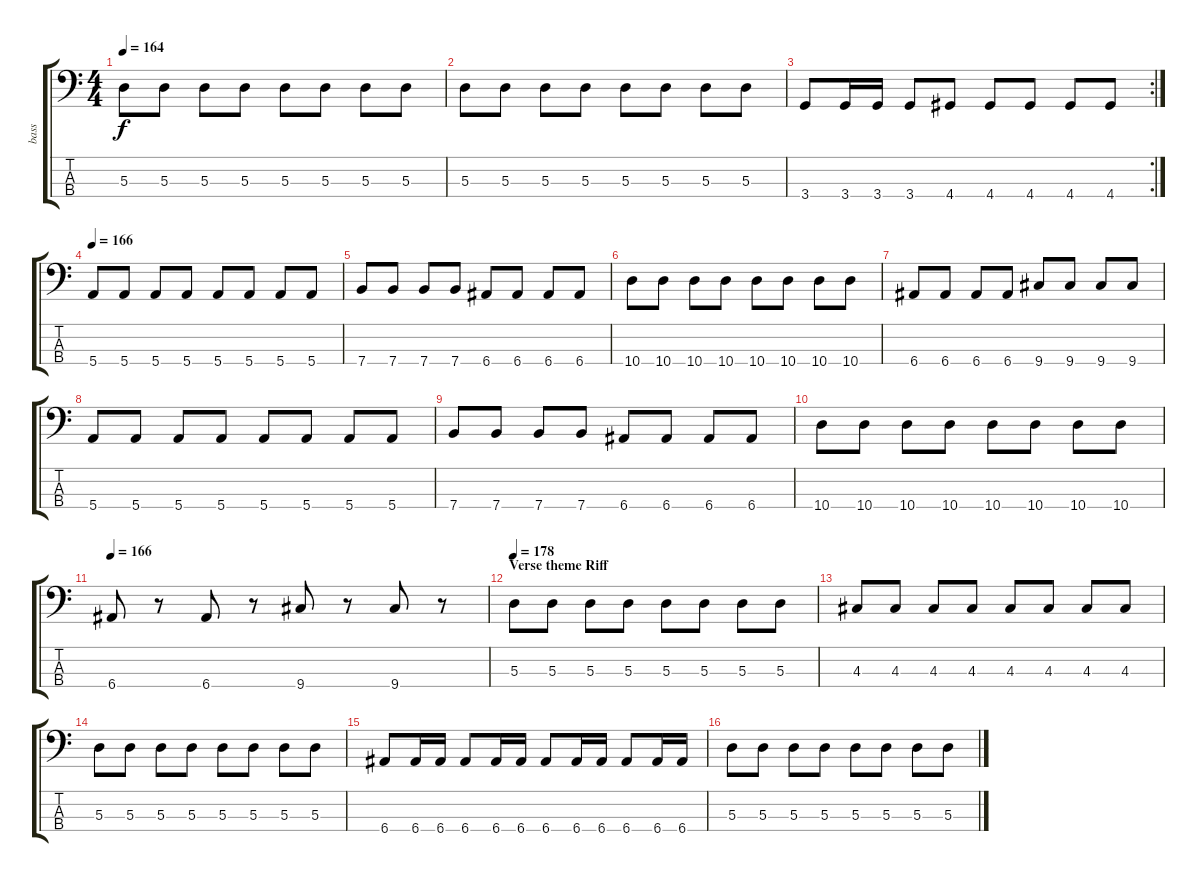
\track ("bass" "bass") {instrument electricbasspick}
\staff {score tabs}
\tuning (G2 D2 A1 E1) {hide}
\ts (4 4)
\tempo 164
\clef f4
\ks c
5.3.8{dy f} 5.3.8 5.3.8 5.3.8 5.3.8 5.3.8 5.3.8 5.3.8 |
5.3.8 5.3.8 5.3.8 5.3.8 5.3.8 5.3.8 5.3.8 5.3.8 |
\rc 2
3.4.8 3.4.16 3.4.16 3.4.8 4.4.8 4.4.8 4.4.8 4.4.8 4.4.8 |
\tempo 166
5.4.8 5.4.8 5.4.8 5.4.8 5.4.8 5.4.8 5.4.8 5.4.8 |
7.4.8 7.4.8 7.4.8 7.4.8 6.4.8 6.4.8 6.4.8 6.4.8 |
10.4.8 10.4.8 10.4.8 10.4.8 10.4.8 10.4.8 10.4.8 10.4.8 |
6.4.8 6.4.8 6.4.8 6.4.8 9.4.8 9.4.8 9.4.8 9.4.8 |
5.4.8 5.4.8 5.4.8 5.4.8 5.4.8 5.4.8 5.4.8 5.4.8 |
7.4.8 7.4.8 7.4.8 7.4.8 6.4.8 6.4.8 6.4.8 6.4.8 |
10.4.8 10.4.8 10.4.8 10.4.8 10.4.8 10.4.8 10.4.8 10.4.8 |
\tempo 166
6.4.8 r.8 6.4.8 r.8 9.4.8 r.8 9.4.8 r.8 |
\section ("" "Verse theme Riff")
\tempo 178
5.3.8 5.3.8 5.3.8 5.3.8 5.3.8 5.3.8 5.3.8 5.3.8 |
4.3.8 4.3.8 4.3.8 4.3.8 4.3.8 4.3.8 4.3.8 4.3.8 |
5.3.8 5.3.8 5.3.8 5.3.8 5.3.8 5.3.8 5.3.8 5.3.8 |
6.4.8 6.4.16 6.4.16 6.4.8 6.4.16 6.4.16 6.4.8 6.4.16 6.4.16 6.4.8 6.4.16 6.4.16 |
5.3.8 5.3.8 5.3.8 5.3.8 5.3.8 5.3.8 5.3.8 5.3.8
